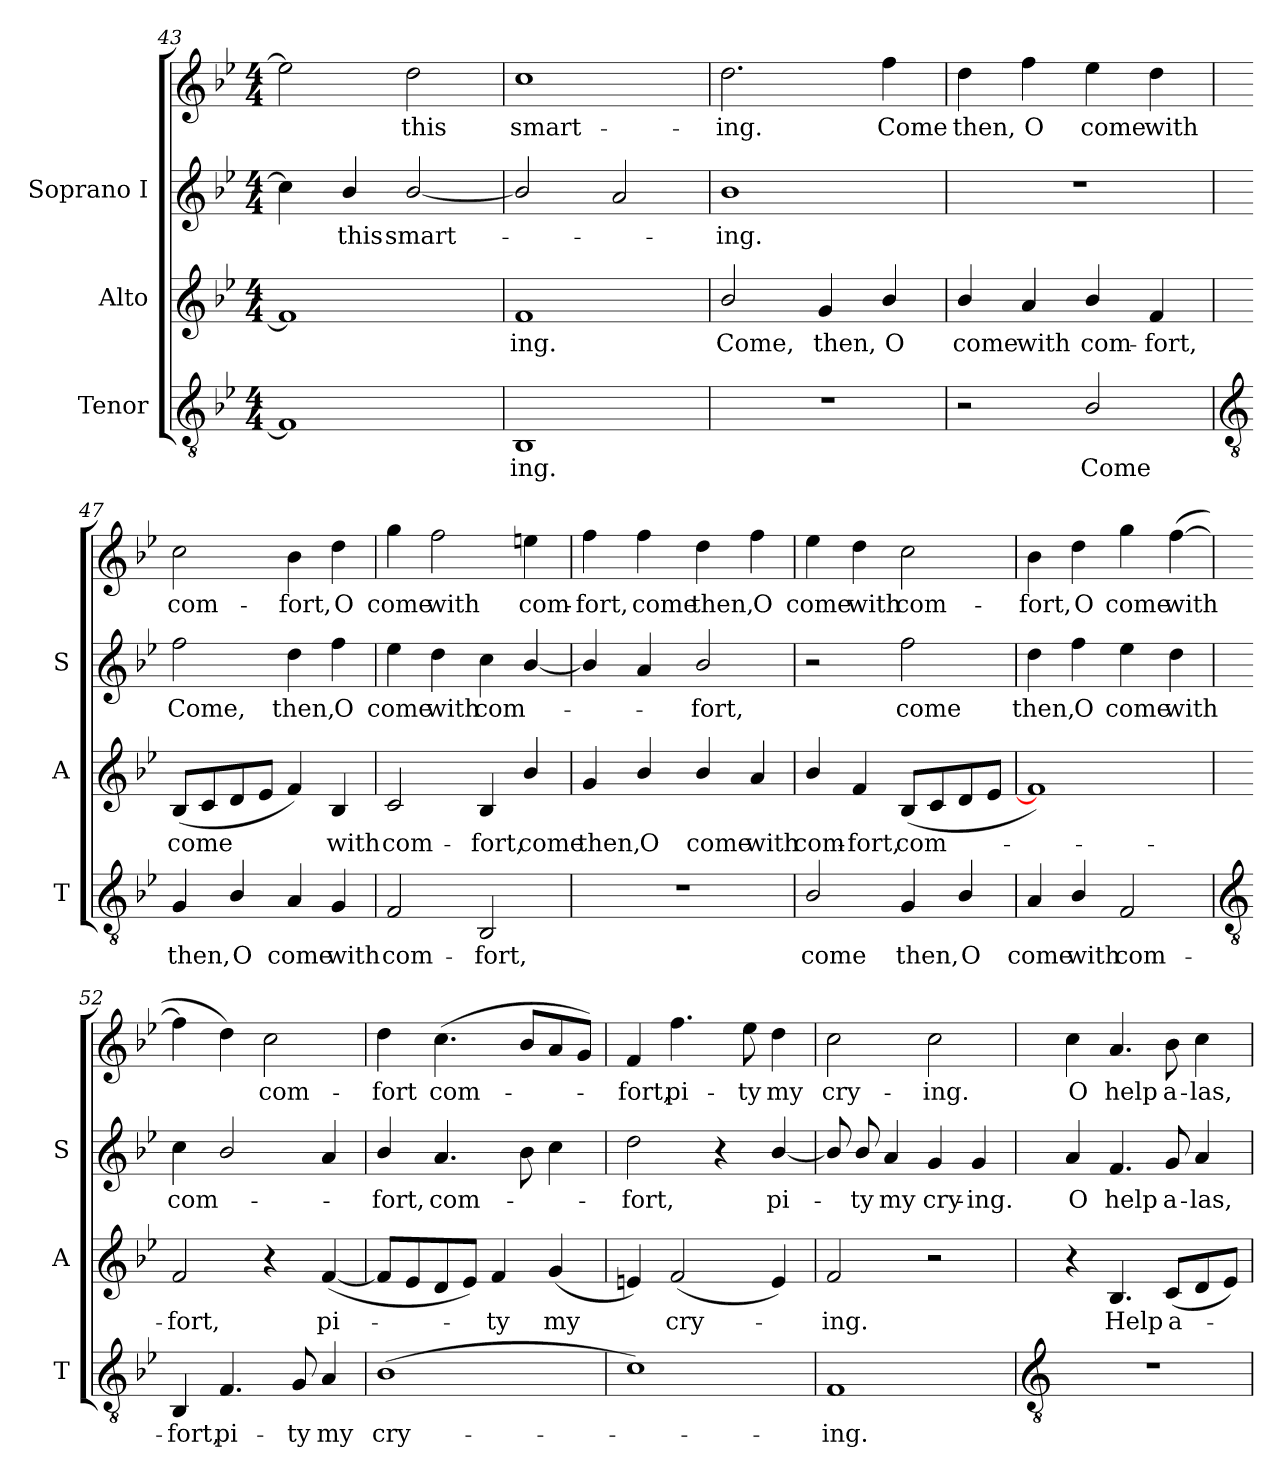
**kern	**text	**kern	**text	**kern	**text	**kern	**text
*part3	*part3	*part2	*part2	*part1	*part1	*part1	*part1
*staff4	*staff4	*staff3	*staff3	*staff2	*staff2	*staff1	*staff1
*I"Tenor	*	*I"Alto	*	*I"Soprano I	*	*	*
*I'T	*	*I'A	*	*I'S	*	*	*
!!LO:LB:g=z
*clefGv2	*	*clefG2	*	*clefG2	*	*clefG2	*
*k[b-e-]	*	*k[b-e-]	*	*k[b-e-]	*	*k[b-e-]	*
*B-:	*	*B-:	*	*B-:	*	*B-:	*
*M4/4	*	*M4/4	*	*M4/4	*	*M4/4	*
=43	=43	=43	=43	=43	=43	=43	=43
1F]	.	1f]	.	4cc]	.	2ee-]	.
!	!	!	!	!	!LO:LY:b	!	!
.	.	.	.	4b-/	this	.	.
!	!	!	!	!	!LO:LY:b	!	!LO:LY:b
.	.	.	.	[2b-/	smart-	2dd	this
=44	=44	=44	=44	=44	=44	=44	=44
!	!LO:LY:b	!	!LO:LY:b	!	!	!	!LO:LY:b
1BB-	ing.	1f	ing.	2b-/]	.	1cc	smart-
.	.	.	.	2a	.	.	.
=45	=45	=45	=45	=45	=45	=45	=45
!	!	!	!LO:LY:b	!	!LO:LY:b	!	!LO:LY:b
1r	.	2b-/	Come,	1b-	ing.	2.dd	-ing.
!	!	!	!LO:LY:b	!	!	!	!
.	.	4g	then,	.	.	.	.
!	!	!	!LO:LY:b	!	!	!	!LO:LY:b
.	.	4b-/	O	.	.	4ff	Come
=46	=46	=46	=46	=46	=46	=46	=46
!	!	!	!LO:LY:b	!	!	!	!LO:LY:b
2r	.	4b-/	come	1r	.	4dd	then,
!	!	!	!LO:LY:b	!	!	!	!LO:LY:b
.	.	4a	with	.	.	4ff	O
!	!LO:LY:b	!	!LO:LY:b	!	!	!	!LO:LY:b
2B-/	Come	4b-/	com-	.	.	4ee-	come
!	!	!	!LO:LY:b	!	!	!	!LO:LY:b
.	.	4f	-fort,	.	.	4dd	with
!!LO:LB:g=z
=47	=47	=47	=47	=47	=47	=47	=47
*clefGv2	*	*	*	*	*	*	*
!	!LO:LY:b	!	!LO:LY:b	!	!LO:LY:b	!	!LO:LY:b
4G	then,	(<8B-L	come	2ff	Come,	2cc	com-
.	.	8c	.	.	.	.	.
!	!LO:LY:b	!	!	!	!	!	!
4B-/	O	8d	.	.	.	.	.
.	.	8e-J	.	.	.	.	.
!	!LO:LY:b	!	!	!	!LO:LY:b	!	!LO:LY:b
4A/	come	4f)	.	4dd	then,	4b-	-fort,
!	!LO:LY:b	!	!LO:LY:b	!	!LO:LY:b	!	!LO:LY:b
4G	with	4B-	with	4ff	O	4dd	O
!!LO:LB:g=z
=48	=48	=48	=48	=48	=48	=48	=48
!	!LO:LY:b	!	!LO:LY:b	!	!LO:LY:b	!	!LO:LY:b
2F	com-	2c	com-	4ee-	-come	4gg	come
!	!	!	!	!	!LO:LY:b	!	!LO:LY:b
.	.	.	.	4dd	with	2ff	with
!	!LO:LY:b	!	!LO:LY:b	!	!LO:LY:b	!	!
2BB-	-fort,	4B-	-fort,	4cc	com-	.	.
!	!	!	!LO:LY:b	!	!	!	!LO:LY:b
.	.	4b-/	come	[4b-/	.	4een	com-
=49	=49	=49	=49	=49	=49	=49	=49
!	!	!	!LO:LY:b	!	!	!	!LO:LY:b
1r	.	4g	then,	4b-/]	.	4ff	fort,
!	!	!	!LO:LY:b	!	!	!	!LO:LY:b
.	.	4b-/	O	4a	.	4ff	come
!	!	!	!LO:LY:b	!	!LO:LY:b	!	!LO:LY:b
.	.	4b-/	come	2b-/	fort,	4dd	then,
!	!	!	!LO:LY:b	!	!	!	!LO:LY:b
.	.	4a	with	.	.	4ff	O
=50	=50	=50	=50	=50	=50	=50	=50
!	!LO:LY:b	!	!LO:LY:b	!	!	!	!LO:LY:b
2B-/	come	4b-/	com-	2r	.	4ee-	come
!	!	!	!LO:LY:b	!	!	!	!LO:LY:b
.	.	4f	-fort,	.	.	4dd	with
!	!LO:LY:b	!	!LO:LY:b	!	!LO:LY:b	!	!LO:LY:b
4G	then,	(<8B-L	com-	2ff	-come	2cc	com-
.	.	8c	.	.	.	.	.
!	!LO:LY:b	!	!	!	!	!	!
4B-/	O	8d	.	.	.	.	.
.	.	8e-J	.	.	.	.	.
=51	=51	=51	=51	=51	=51	=51	=51
!	!LO:LY:b	!	!	!	!LO:LY:b	!	!LO:LY:b
4A	come	1f])	.	4dd	then,	4b-	fort,
!	!LO:LY:b	!	!	!	!LO:LY:b	!	!LO:LY:b
4B-/	with	.	.	4ff	O	4dd	O
!	!LO:LY:b	!	!	!	!LO:LY:b	!	!LO:LY:b
2F	com-	.	.	4ee-	come	4gg	come
!	!	!	!	!	!LO:LY:b	!	!LO:LY:b
.	.	.	.	4dd	with	(>[4ff	with
!!LO:LB:g=z
=52	=52	=52	=52	=52	=52	=52	=52
*clefGv2	*	*	*	*	*	*	*
!	!LO:LY:b	!	!LO:LY:b	!	!LO:LY:b	!	!
4BB-	-fort,	2f	-fort,	4cc	-com-	4ff]	.
!	!LO:LY:b	!	!	!	!	!	!
4.F	pi-	.	.	2b-/	.	4dd)	.
!	!	!	!	!	!	!	!LO:LY:b
.	.	4r	.	.	.	2cc	com-
!	!LO:LY:b	!	!	!	!	!	!
8G	-ty	.	.	.	.	.	.
!	!LO:LY:b	!	!LO:LY:b	!	!	!	!
4A/	my	(<[4f	pi-	4a	.	.	.
!!LO:LB:g=z
=53	=53	=53	=53	=53	=53	=53	=53
!	!LO:LY:b	!	!	!	!LO:LY:b	!	!LO:LY:b
(>1B-	cry-	8fL]	.	4b-/	fort,	4dd	fort
.	.	8e-	.	.	.	.	.
!	!	!	!	!	!LO:LY:b	!	!LO:LY:b
.	.	8d	.	4.a	com-	(<4.cc	com-
.	.	8e-J)	.	.	.	.	.
!	!	!	!LO:LY:b	!	!	!	!
.	.	4f	ty	.	.	.	.
.	.	.	.	8b-	.	8b-L	.
!	!	!	!LO:LY:b	!	!	!	!
.	.	(<4g	my	4cc	.	8a	.
.	.	.	.	.	.	8gJ)	.
=54	=54	=54	=54	=54	=54	=54	=54
!	!	!	!	!	!LO:LY:b	!	!LO:LY:b
1c)	.	4en)	.	2dd	fort,	4f	fort,
!	!	!	!LO:LY:b	!	!	!	!LO:LY:b
.	.	(<2f	cry-	.	.	4.ff	pi-
.	.	.	.	4r	.	.	.
!	!	!	!	!	!	!	!LO:LY:b
.	.	.	.	.	.	8ee-	-ty
!	!	!	!	!	!LO:LY:b	!	!LO:LY:b
.	.	4e)	.	[4b-/	pi-	4dd	my
=55	=55	=55	=55	=55	=55	=55	=55
!	!LO:LY:b	!	!LO:LY:b	!	!	!	!LO:LY:b
1F	ing.	2f	ing.	8b-/]	.	2cc	cry-
!	!	!	!	!	!LO:LY:b	!	!
.	.	.	.	8b-/	ty	.	.
!	!	!	!	!	!LO:LY:b	!	!
.	.	.	.	4a	my	.	.
!	!	!	!	!	!LO:LY:b	!	!LO:LY:b
.	.	2r	.	4g	cry-	2cc	-ing.
!	!	!	!	!	!LO:LY:b	!	!
.	.	.	.	4g	-ing.	.	.
!!LO:LB:g=z
=56	=56	=56	=56	=56	=56	=56	=56
*clefGv2	*	*	*	*	*	*	*
!	!	!	!	!	!LO:LY:b	!	!LO:LY:b
1r	.	4r	.	4a/	O	4cc	O
!	!	!	!LO:LY:b	!	!LO:LY:b	!	!LO:LY:b
.	.	4.B-	Help	4.f	help	4.a	help
!	!	!	!LO:LY:b	!	!LO:LY:b	!	!LO:LY:b
.	.	(<8cL	a-	8g	a-	8b-	a-
!	!	!	!	!	!LO:LY:b	!	!LO:LY:b
.	.	8d	.	4a/	-las,	4cc	-las,
.	.	8e-J)	.	.	.	.	.
=	=	=	=	=	=	=	=
*-	*-	*-	*-	*-	*-	*-	*-
